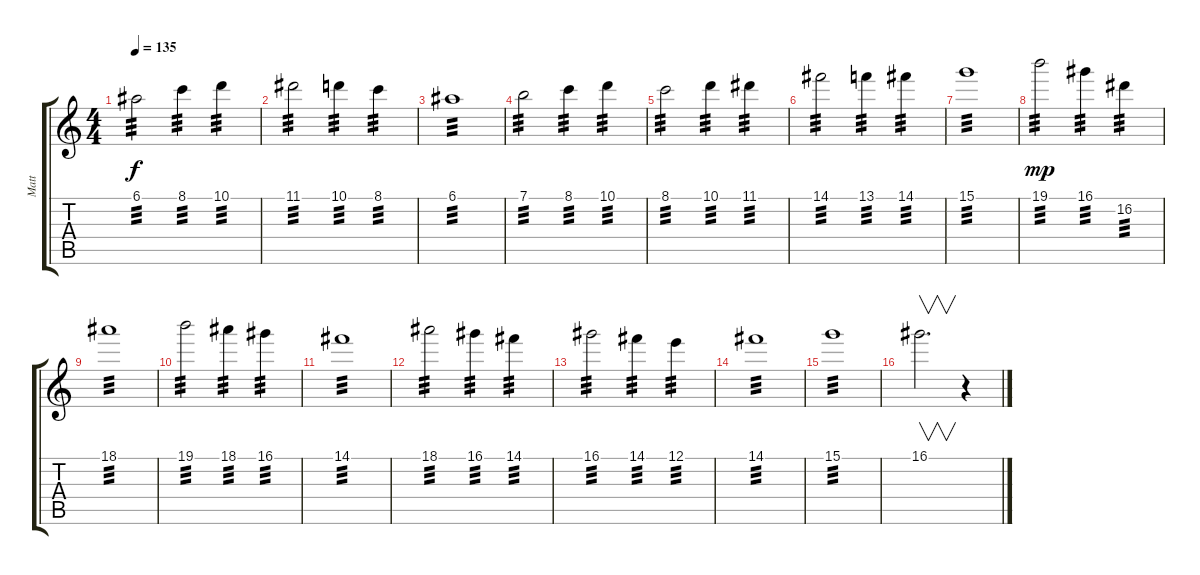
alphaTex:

\track ("Matt" "Matt") {instrument distortionguitar}
\staff {score tabs}
\tuning (E4 B3 G3 D3 A2 E2) {hide}
\ts (4 4)
\tempo 135
\clef g2
\ks c
6.1.2{tp 3 dy f} 8.1.4{tp 3} 10.1.4{tp 3} |
11.1.2{tp 3} 10.1.4{tp 3} 8.1.4{tp 3} |
6.1.1{tp 3} |
7.1.2{tp 3} 8.1.4{tp 3} 10.1.4{tp 3} |
8.1.2{tp 3} 10.1.4{tp 3} 11.1.4{tp 3} |
14.1.2{tp 3} 13.1.4{tp 3} 14.1.4{tp 3} |
15.1.1{tp 3} |
19.1.2{tp 3 dy mp} 16.1.4{tp 3} 16.2.4{tp 3} |
18.1.1{tp 3} |
19.1.2{tp 3} 18.1.4{tp 3} 16.1.4{tp 3} |
14.1.1{tp 3} |
18.1.2{tp 3} 16.1.4{tp 3} 14.1.4{tp 3} |
16.1.2{tp 3} 14.1.4{tp 3} 12.1.4{tp 3} |
14.1.1{tp 3} |
15.1.1{tp 3} |
16.1.2{v d} r.4
